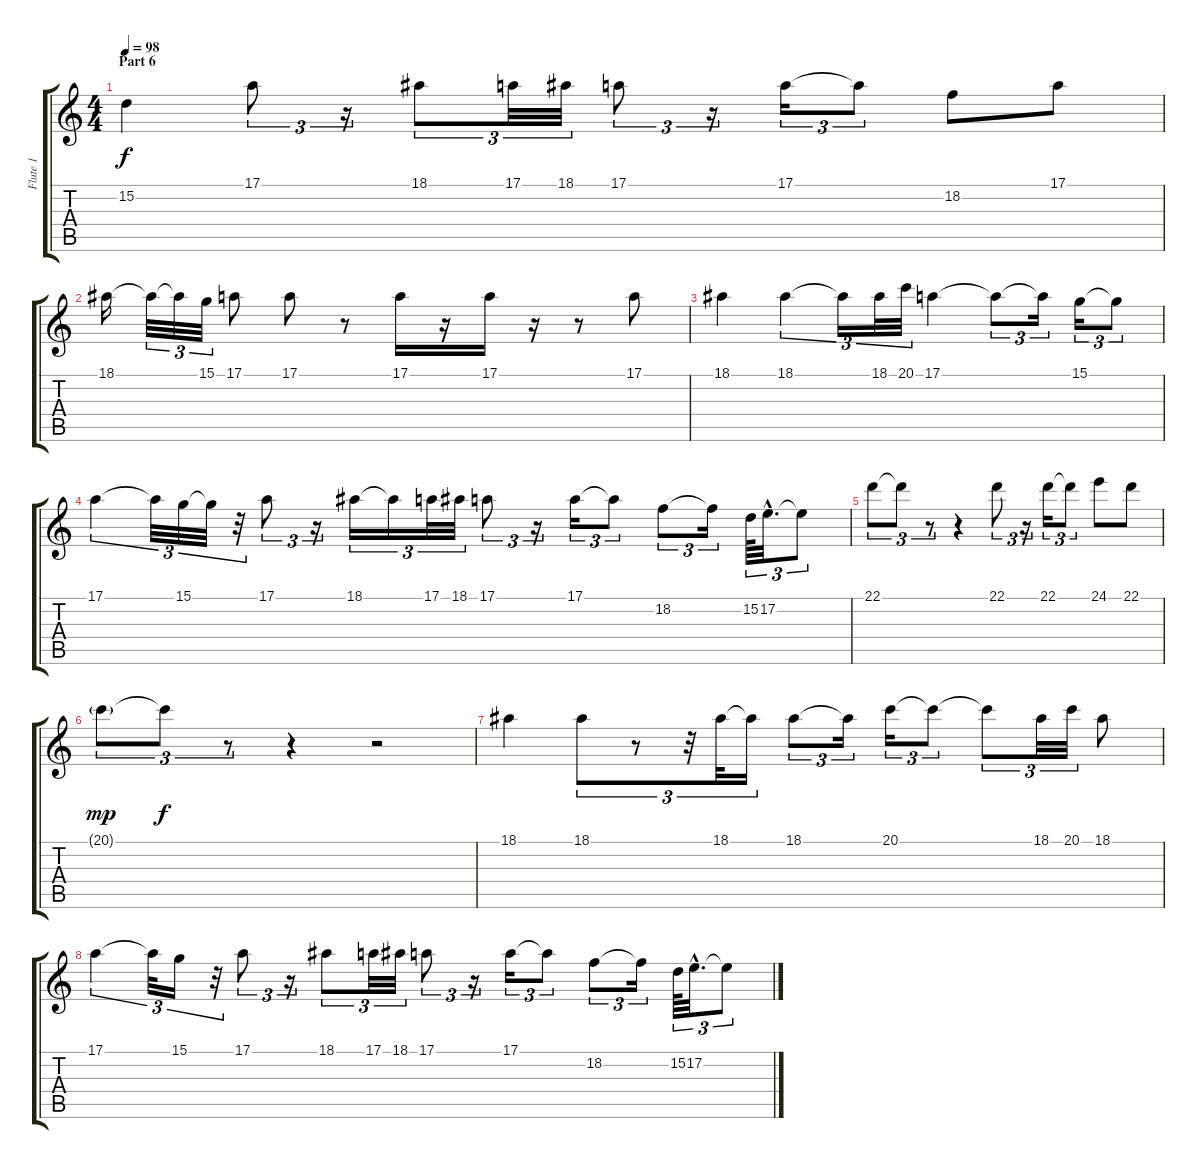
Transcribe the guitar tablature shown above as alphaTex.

\track ("Flute 1" "Flute 1") {instrument panflute}
\staff {score tabs}
\tuning (E4 B3 G3 D3 A2 E2) {hide}
\ts (4 4)
\section ("" "Part 6")
\tempo 98
\clef g2
\ks c
15.2.4{dy f} 17.1.8{tu (3 2)} r.16{tu (3 2)} 18.1.8{tu (3 2)} 17.1.32{tu (3 2)} 18.1.32{tu (3 2)} 17.1.8{tu (3 2)} r.16{tu (3 2)} 17.1.16{tu (3 2)} 17.1{t}.8{tu (3 2)} 18.2.8 17.1.8 |
18.1.16 18.1{t}.32{tu (3 2)} 18.1{t}.32{tu (3 2)} 15.1.32{tu (3 2)} 17.1.8 17.1.8 r.8 17.1.16 r.16 17.1.16 r.16 r.8 17.1.8 |
18.1.4 18.1.4{tu (3 2)} 18.1{t}.16{tu (3 2)} 18.1.32{tu (3 2)} 20.1.32{tu (3 2)} 17.1.4 17.1{t}.8{tu (3 2)} 17.1{t}.16{tu (3 2)} 15.1.16{tu (3 2)} 15.1{t}.8{tu (3 2)} |
17.1.4{tu (3 2)} 17.1{t}.32{tu (3 2)} 15.1.32{tu (3 2)} 15.1{t}.32{tu (3 2)} r.32{tu (3 2)} 17.1.8{tu (3 2)} r.16{tu (3 2)} 18.1.16{tu (3 2)} 18.1{t}.16{tu (3 2)} 17.1.32{tu (3 2)} 18.1.32{tu (3 2)} 17.1.8{tu (3 2)} r.16{tu (3 2)} 17.1.16{tu (3 2)} 17.1{t}.8{tu (3 2)} 18.2.8{tu (3 2)} 18.2{t}.16{tu (3 2)} 15.2.64{tu (3 2)} 17.2{hac}.32{d tu (3 2)} 17.2{t}.8{tu (3 2)} |
22.1.8{tu (3 2)} 22.1{t}.8{tu (3 2)} r.8{tu (3 2)} r.4 22.1.8{tu (3 2)} r.16{tu (3 2)} 22.1.16{tu (3 2)} 22.1{t}.8{tu (3 2)} 24.1.8 22.1.8 |
20.1{g}.8{tu (3 2) dy mp} 20.1{t}.8{tu (3 2) dy f} r.8{tu (3 2)} r.4 r.2 |
18.1.4 18.1.8{tu (3 2)} r.8{tu (3 2)} r.32{tu (3 2)} 18.1.32{tu (3 2)} 18.1{t}.16{tu (3 2)} 18.1.8{tu (3 2)} 18.1{t}.16{tu (3 2)} 20.1.16{tu (3 2)} 20.1{t}.8{tu (3 2)} 20.1{t}.8{tu (3 2)} 18.1.32{tu (3 2)} 20.1.32{tu (3 2)} 18.1.8 |
17.1.4{tu (3 2)} 17.1{t}.32{tu (3 2)} 15.1.16{tu (3 2)} r.32{tu (3 2)} 17.1.8{tu (3 2)} r.16{tu (3 2)} 18.1.8{tu (3 2)} 17.1.32{tu (3 2)} 18.1.32{tu (3 2)} 17.1.8{tu (3 2)} r.16{tu (3 2)} 17.1.16{tu (3 2)} 17.1{t}.8{tu (3 2)} 18.2.8{tu (3 2)} 18.2{t}.16{tu (3 2)} 15.2.64{tu (3 2)} 17.2{hac}.32{d tu (3 2)} 17.2{t}.8{tu (3 2)}
